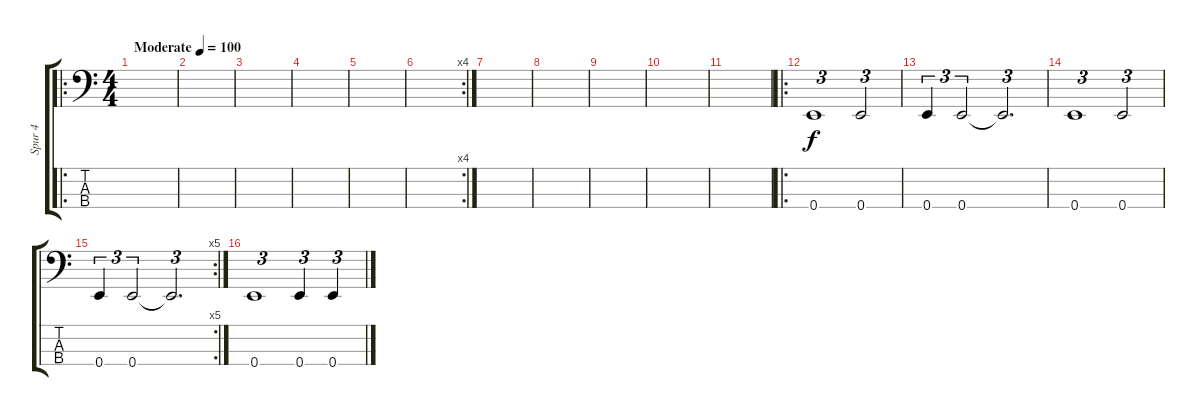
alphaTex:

\track ("Spur 4" "Spur 4") {instrument electricbassfinger}
\staff {score tabs}
\tuning (G2 D2 A1 E1) {hide}
\ro
\ts (4 4)
\tempo (100 "Moderate")
\clef f4
\ks c
|
|
|
|
|
\rc 4
|
|
|
|
|
|
\ro
0.4.1{tu (3 2)} 0.4.2{tu (3 2)} |
0.4.4{tu (3 2)} 0.4.2{tu (3 2)} 0.4{t}.2{d tu (3 2)} |
0.4.1{tu (3 2)} 0.4.2{tu (3 2)} |
\rc 5
0.4.4{tu (3 2)} 0.4.2{tu (3 2)} 0.4{t}.2{d tu (3 2)} |
0.4.1{tu (3 2)} 0.4.4{tu (3 2)} 0.4.4{tu (3 2)}
